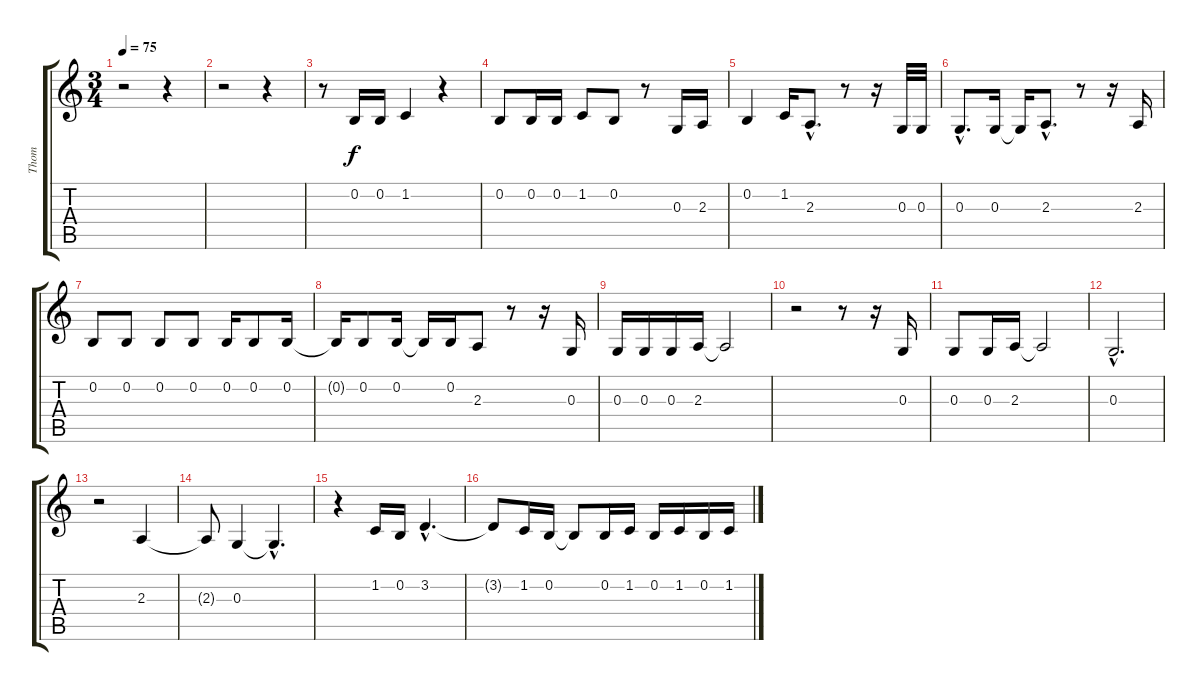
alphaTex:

\track ("Thom" "Thom") {instrument drawbarorgan}
\staff {score tabs}
\tuning (E4 B3 G3 D3 A2 E2) {hide}
\ts (3 4)
\tempo 75
\clef g2
\ks c
r.2{dy f} r.4 |
r.2 r.4 |
r.8 0.2.16 0.2.16 1.2.4 r.4 |
0.2.8 0.2.16 0.2.16 1.2.8 0.2.8 r.8 0.3.16 2.3.16 |
0.2.4 1.2.16 2.3{hac}.8{d} r.8 r.16 0.3.32 0.3.32 |
0.3{hac}.8{d} 0.3.16 0.3{t}.16 2.3{hac}.8{d} r.8 r.16 2.3.16 |
0.2.8 0.2.8 0.2.8 0.2.8 0.2.16 0.2.8 0.2.16 |
0.2{t}.16 0.2.8 0.2.16 0.2{t}.16 0.2.16 2.3.8 r.8 r.16 0.3.16 |
0.3.16 0.3.16 0.3.16 2.3.16 2.3{t}.2 |
r.2 r.8 r.16 0.3.16 |
0.3.8 0.3.16 2.3.16 2.3{t}.2 |
0.3{hac}.2{d} |
r.2 2.3.4 |
2.3{t}.8 0.3.4 0.3{hac t}.4{d} |
r.4 1.2.16 0.2.16 3.2{hac}.4{d} |
3.2{t}.8 1.2.16 0.2.16 0.2{t}.8 0.2.16 1.2.16 0.2.16 1.2.16 0.2.16 1.2.16
